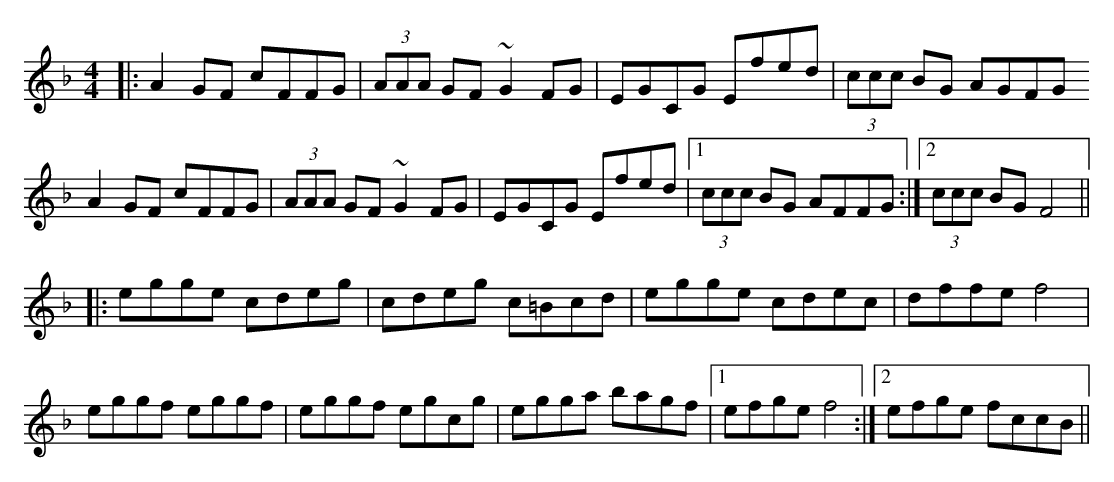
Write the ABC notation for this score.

X:1
M:4/4
K:F
|:A2 GF cFFG|(3AAA GF ~G2 FG|EGCG Efed|(3ccc BG AGFG
A2 GF cFFG|(3AAA GF ~G2 FG|EGCG Efed|1 (3ccc BG AFFG:|2 (3ccc BG F4||
|:egge cdeg|cdeg c=Bcd|egge cdec|dffe f4|
eggf eggf|eggf egcg|egga bagf|1 efge f4:|2 efge fccB||
